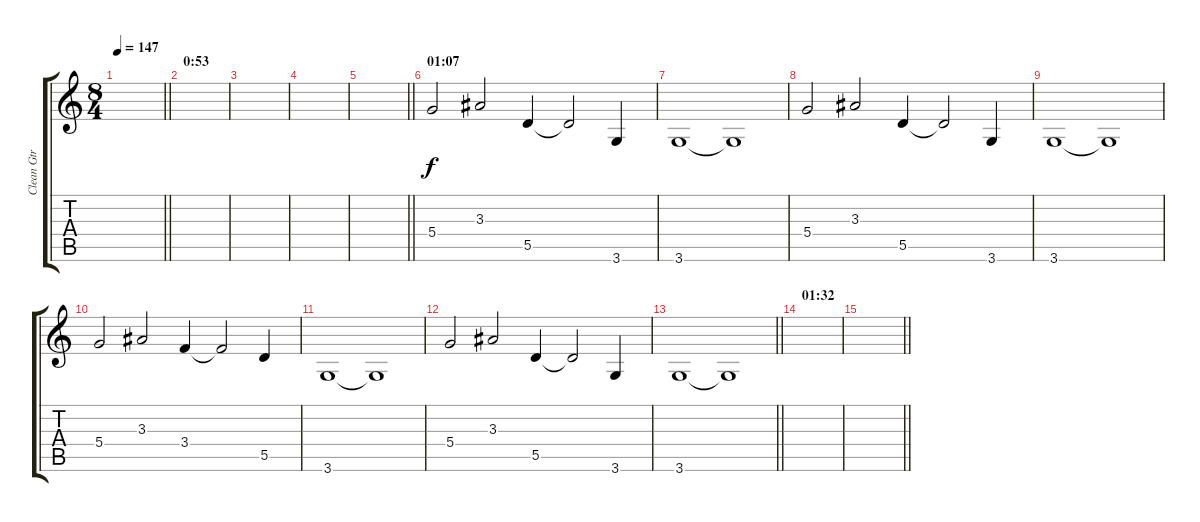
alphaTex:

\track ("Clean Gtr" "Clean Gtr") {instrument electricguitarclean}
\staff {score tabs}
\tuning (E4 B3 G3 D3 A2 E2) {hide}
\ts (8 4)
\tempo 147
\clef g2
\barLineRight lightlight
\ks c
|
\section ("" "0:53")
|
|
|
\barLineRight lightlight
|
\section ("" "01:07")
5.4.2 3.3.2 5.5.4 5.5{t}.2 3.6.4 |
3.6.1 3.6{t}.1 |
5.4.2 3.3.2 5.5.4 5.5{t}.2 3.6.4 |
3.6.1 3.6{t}.1 |
5.4.2 3.3.2 3.4.4 3.4{t}.2 5.5.4 |
3.6.1 3.6{t}.1 |
5.4.2 3.3.2 5.5.4 5.5{t}.2 3.6.4 |
\barLineRight lightlight
3.6.1 3.6{t}.1 |
\section ("" "01:32")
|
\barLineRight lightlight
